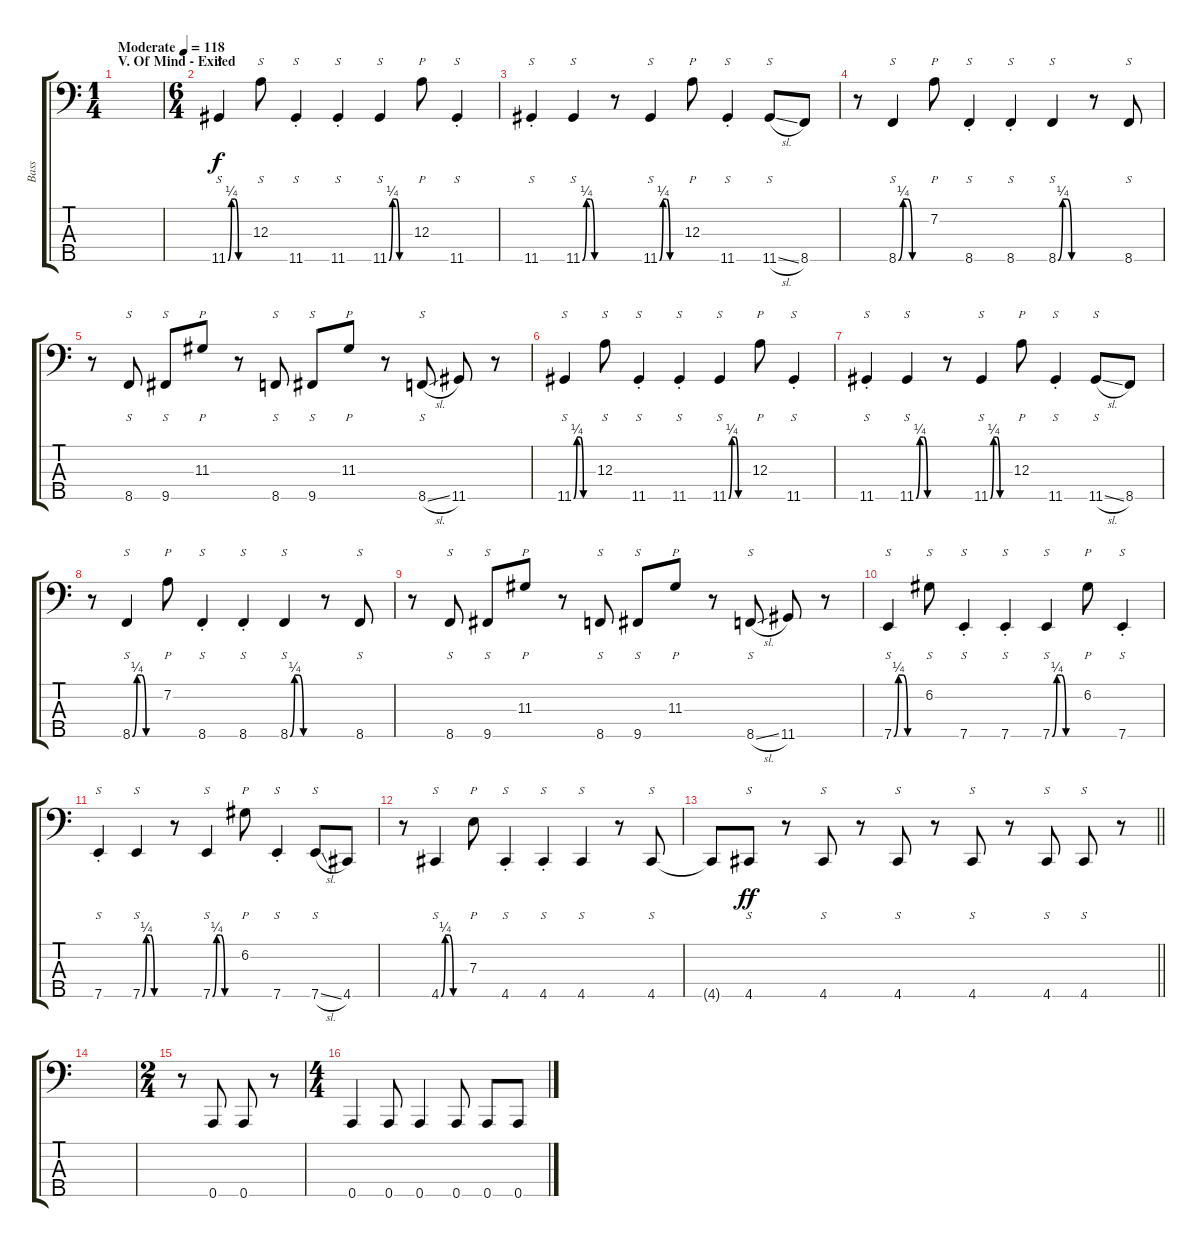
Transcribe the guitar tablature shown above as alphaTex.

\track ("Bass" "Bass") {instrument electricbassfinger}
\staff {score tabs}
\tuning (G2 D2 A1 E1 A0) {hide}
\ts (1 4)
\section ("" "V. Of Mind - Exiled")
\tempo (118 "Moderate")
\tempo 180
\tempo (118 "Moderate")
\clef f4
\ks c
|
\ts (6 4)
11.5{be (custom 0 0 10 1 20 1 30 0 60 0)}.4{s instrument slapbass1} 12.3.8{s} 11.5{st}.4{s} 11.5{st}.4{s} 11.5{be (custom 0 0 10 1 20 1 30 0 60 0)}.4{s} 12.3.8{p} 11.5{st}.4{s} |
11.5{st}.4{s} 11.5{be (custom 0 0 10 1 20 1 30 0 60 0)}.4{s} r.8 11.5{be (custom 0 0 10 1 20 1 30 0 60 0)}.4{s} 12.3.8{p} 11.5{st}.4{s} 11.5{sl}.8{s} 8.5.8 |
r.8 8.5{be (custom 0 0 10 1 20 1 30 0 60 0)}.4{s} 7.2.8{p} 8.5{st}.4{s} 8.5{st}.4{s} 8.5{be (custom 0 0 10 1 20 1 30 0 60 0)}.4{s} r.8 8.5.8{s} |
r.8 8.5.8{s} 9.5.8{s} 11.3.8{p} r.8 8.5.8{s} 9.5.8{s} 11.3.8{p} r.8 8.5{sl}.8{s} 11.5.8 r.8 |
11.5{be (custom 0 0 10 1 20 1 30 0 60 0)}.4{s} 12.3.8{s} 11.5{st}.4{s} 11.5{st}.4{s} 11.5{be (custom 0 0 10 1 20 1 30 0 60 0)}.4{s} 12.3.8{p} 11.5{st}.4{s} |
11.5{st}.4{s} 11.5{be (custom 0 0 10 1 20 1 30 0 60 0)}.4{s} r.8 11.5{be (custom 0 0 10 1 20 1 30 0 60 0)}.4{s} 12.3.8{p} 11.5{st}.4{s} 11.5{sl}.8{s} 8.5.8 |
r.8 8.5{be (custom 0 0 10 1 20 1 30 0 60 0)}.4{s} 7.2.8{p} 8.5{st}.4{s} 8.5{st}.4{s} 8.5{be (custom 0 0 10 1 20 1 30 0 60 0)}.4{s} r.8 8.5.8{s} |
r.8 8.5.8{s} 9.5.8{s} 11.3.8{p} r.8 8.5.8{s} 9.5.8{s} 11.3.8{p} r.8 8.5{sl}.8{s} 11.5.8 r.8 |
7.5{be (custom 0 0 10 1 20 1 30 0 60 0)}.4{s} 6.2.8{s} 7.5{st}.4{s} 7.5{st}.4{s} 7.5{be (custom 0 0 10 1 20 1 30 0 60 0)}.4{s} 6.2.8{p} 7.5{st}.4{s} |
7.5{st}.4{s} 7.5{be (custom 0 0 10 1 20 1 30 0 60 0)}.4{s} r.8 7.5{be (custom 0 0 10 1 20 1 30 0 60 0)}.4{s} 6.2.8{p} 7.5{st}.4{s} 7.5{sl}.8{s} 4.5.8 |
r.8 4.5{be (custom 0 0 10 1 20 1 30 0 60 0)}.4{s} 7.3.8{p} 4.5{st}.4{s} 4.5{st}.4{s} 4.5.4{s} r.8 4.5.8{s} |
\barLineRight lightlight
4.5{t}.8{dy f} 4.5.8{s dy ff} r.8 4.5.8{s} r.8 4.5.8{s} r.8 4.5.8{s} r.8 4.5.8{s} 4.5.8{s} r.8 |
\section ("" "")
|
\ts (2 4)
r.8 0.5.8{instrument electricbassfinger} 0.5.8 r.8 |
\ts (4 4)
\section ("" "")
0.5.4 0.5.8 0.5.4 0.5.8 0.5.8 0.5.8
